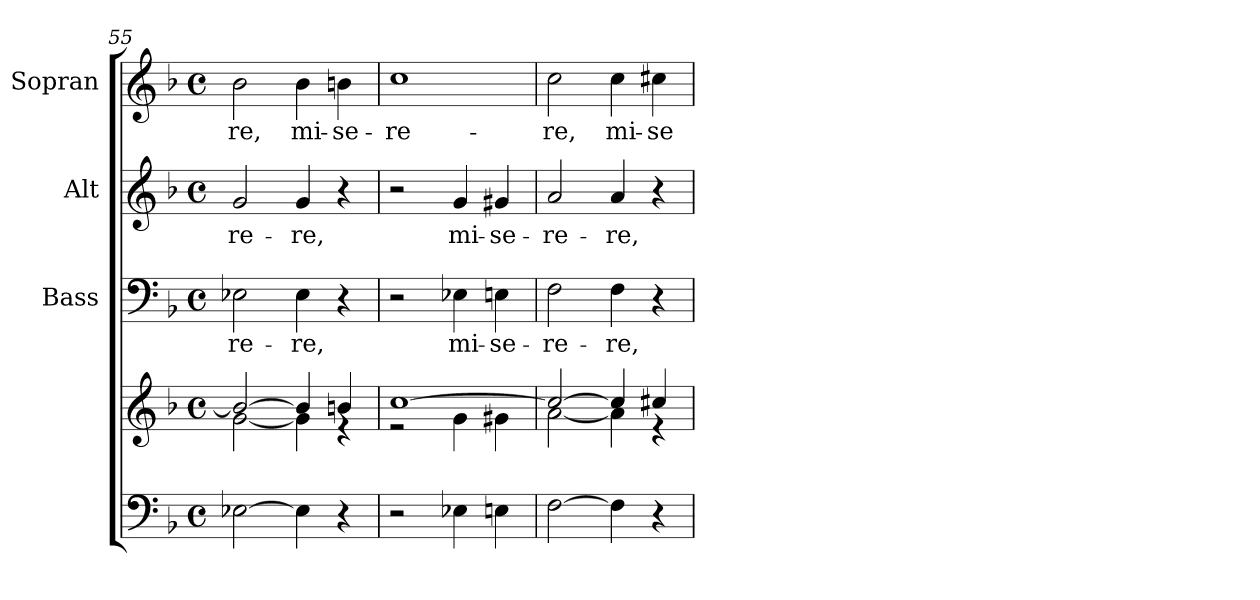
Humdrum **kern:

**kern	**kern	**kern	**text	**kern	**text	**kern	**text
*part4	*part4	*part3	*part3	*part2	*part2	*part1	*part1
*staff5	*staff4	*staff3	*staff3	*staff2	*staff2	*staff1	*staff1
*	*	*I"Bass	*	*I"Alt	*	*I"Sopran	*
*	*	*I'B.	*	*I'A.	*	*I'S.	*
*clefF4	*clefG2	*clefF4	*	*clefG2	*	*clefG2	*
*k[b-]	*k[b-]	*k[b-]	*	*k[b-]	*	*k[b-]	*
*F:	*F:	*F:	*	*F:	*	*F:	*
*M4/4	*M4/4	*M4/4	*	*M4/4	*	*M4/4	*
*met(c)	*met(c)	*met(c)	*	*met(c)	*	*met(c)	*
=55	=55	=55	=55	=55	=55	=55	=55
*	*^	*	*	*	*	*	*
!	!	!	!	!LO:LY:b	!	!LO:LY:b	!	!LO:LY:b
[2E-X\	2b-/_	[<2g\	2E-X\	-re-	2g/	-re-	2b-\	-re,
!	!	!	!	!LO:LY:b	!	!LO:LY:b	!	!LO:LY:b
4E-\]	4b-/]	4g\]	4E-\	-re,	4g/	-re,	4b-\	mi-
!	!	!	!	!	!	!	!	!LO:LY:b
4r	4bn/	4rd	4r	.	4r	.	4bn\	-se-
=56	=56	=56	=56	=56	=56	=56	=56	=56
!	!	!	!	!	!	!	!	!LO:LY:b
2r	[>1cc	2rf	2r	.	2r	.	1cc	-re-
!	!	!	!	!LO:LY:b	!	!LO:LY:b	!	!
4E-X\	.	4g\	4E-X\	mi-	4g/	mi-	.	.
!	!	!	!	!LO:LY:b	!	!LO:LY:b	!	!
4En\	.	4g#X\	4En\	-se-	4g#X/	-se-	.	.
=57	=57	=57	=57	=57	=57	=57	=57	=57
!	!	!	!	!LO:LY:b	!	!LO:LY:b	!	!LO:LY:b
[2F\	2cc/_	[<2a\	2F\	-re-	2a/	-re-	2cc\	-re,
!	!	!	!	!LO:LY:b	!	!LO:LY:b	!	!LO:LY:b
4F\]	4cc/]	4a\]	4F\	-re,	4a/	-re,	4cc\	mi-
!	!	!	!	!	!	!	!	!LO:LY:b
4r	4cc#X/	4re	4r	.	4r	.	4cc#X\	-se-
*	*v	*v	*	*	*	*	*	*
=	=	=	=	=	=	=	=
*-	*-	*-	*-	*-	*-	*-	*-
